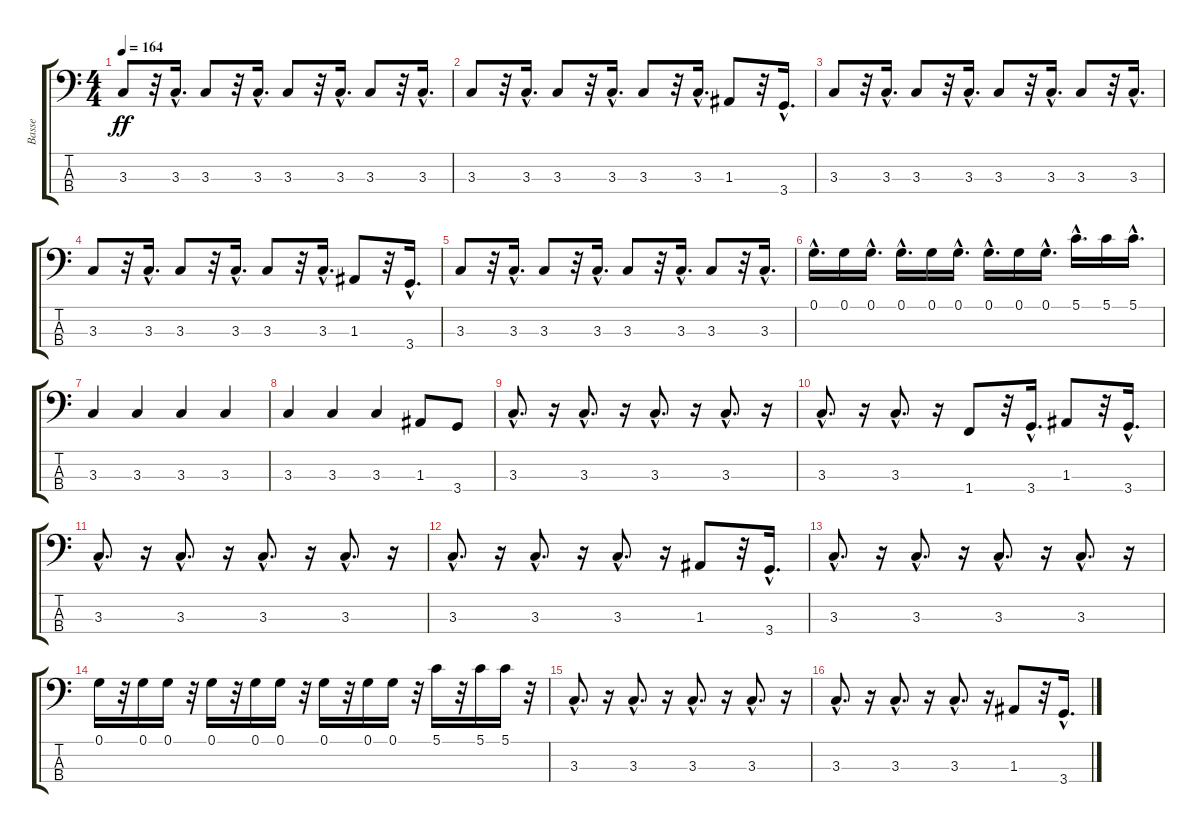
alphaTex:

\track ("Basse" "Basse") {instrument electricbassfinger}
\staff {score tabs}
\tuning (G2 D2 A1 E1) {hide}
\ts (4 4)
\tempo 164
\clef f4
\ks c
3.3.8{dy ff} r.32 3.3{hac}.16{d} 3.3.8 r.32 3.3{hac}.16{d} 3.3.8 r.32 3.3{hac}.16{d} 3.3.8 r.32 3.3{hac}.16{d} |
3.3.8 r.32 3.3{hac}.16{d} 3.3.8 r.32 3.3{hac}.16{d} 3.3.8 r.32 3.3{hac}.16{d} 1.3.8 r.32 3.4{hac}.16{d} |
3.3.8 r.32 3.3{hac}.16{d} 3.3.8 r.32 3.3{hac}.16{d} 3.3.8 r.32 3.3{hac}.16{d} 3.3.8 r.32 3.3{hac}.16{d} |
3.3.8 r.32 3.3{hac}.16{d} 3.3.8 r.32 3.3{hac}.16{d} 3.3.8 r.32 3.3{hac}.16{d} 1.3.8 r.32 3.4{hac}.16{d} |
3.3.8 r.32 3.3{hac}.16{d} 3.3.8 r.32 3.3{hac}.16{d} 3.3.8 r.32 3.3{hac}.16{d} 3.3.8 r.32 3.3{hac}.16{d} |
0.1{hac}.16{d} 0.1.16 0.1{hac}.16{d} 0.1{hac}.16{d} 0.1.16 0.1{hac}.16{d} 0.1{hac}.16{d} 0.1.16 0.1{hac}.16{d} 5.1{hac}.16{d} 5.1.16 5.1{hac}.16{d} |
3.3.4 3.3.4 3.3.4 3.3.4 |
3.3.4 3.3.4 3.3.4 1.3.8 3.4.8 |
3.3{hac}.8{d} r.16 3.3{hac}.8{d} r.16 3.3{hac}.8{d} r.16 3.3{hac}.8{d} r.16 |
3.3{hac}.8{d} r.16 3.3{hac}.8{d} r.16 1.4.8 r.32 3.4{hac}.16{d} 1.3.8 r.32 3.4{hac}.16{d} |
3.3{hac}.8{d} r.16 3.3{hac}.8{d} r.16 3.3{hac}.8{d} r.16 3.3{hac}.8{d} r.16 |
3.3{hac}.8{d} r.16 3.3{hac}.8{d} r.16 3.3{hac}.8{d} r.16 1.3.8 r.32 3.4{hac}.16{d} |
3.3{hac}.8{d} r.16 3.3{hac}.8{d} r.16 3.3{hac}.8{d} r.16 3.3{hac}.8{d} r.16 |
0.1.16 r.32 0.1.16 0.1.16 r.32 0.1.16 r.32 0.1.16 0.1.16 r.32 0.1.16 r.32 0.1.16 0.1.16 r.32 5.1.16 r.32 5.1.16 5.1.16 r.32 |
3.3{hac}.8{d} r.16 3.3{hac}.8{d} r.16 3.3{hac}.8{d} r.16 3.3{hac}.8{d} r.16 |
3.3{hac}.8{d} r.16 3.3{hac}.8{d} r.16 3.3{hac}.8{d} r.16 1.3.8 r.32 3.4{hac}.16{d}
